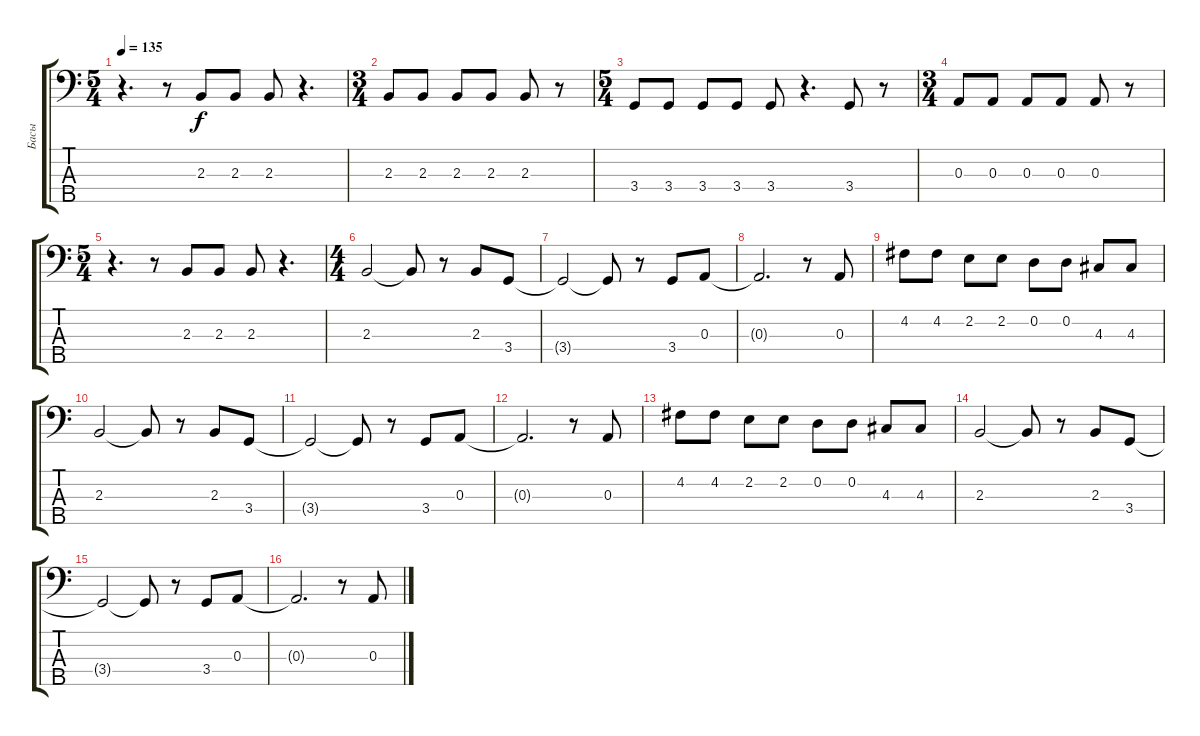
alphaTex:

\track ("Басы" "Басы") {instrument synthbass2}
\staff {score tabs}
\tuning (G2 D2 A1 E1 B0) {hide}
\ts (5 4)
\tempo 135
\clef f4
\ks c
r.4{d dy f} r.8 2.3.8 2.3.8 2.3.8 r.4{d} |
\ts (3 4)
2.3.8 2.3.8 2.3.8 2.3.8 2.3.8 r.8 |
\ts (5 4)
3.4.8 3.4.8 3.4.8 3.4.8 3.4.8 r.4{d} 3.4.8 r.8 |
\ts (3 4)
0.3.8 0.3.8 0.3.8 0.3.8 0.3.8 r.8 |
\ts (5 4)
r.4{d} r.8 2.3.8 2.3.8 2.3.8 r.4{d} |
\ts (4 4)
2.3.2 2.3{t}.8 r.8 2.3.8 3.4.8 |
3.4{t}.2 3.4{t}.8 r.8 3.4.8 0.3.8 |
0.3{t}.2{d} r.8 0.3.8 |
4.2.8 4.2.8 2.2.8 2.2.8 0.2.8 0.2.8 4.3.8 4.3.8 |
2.3.2 2.3{t}.8 r.8 2.3.8 3.4.8 |
3.4{t}.2 3.4{t}.8 r.8 3.4.8 0.3.8 |
0.3{t}.2{d} r.8 0.3.8 |
4.2.8 4.2.8 2.2.8 2.2.8 0.2.8 0.2.8 4.3.8 4.3.8 |
2.3.2 2.3{t}.8 r.8 2.3.8 3.4.8 |
3.4{t}.2 3.4{t}.8 r.8 3.4.8 0.3.8 |
0.3{t}.2{d} r.8 0.3.8
